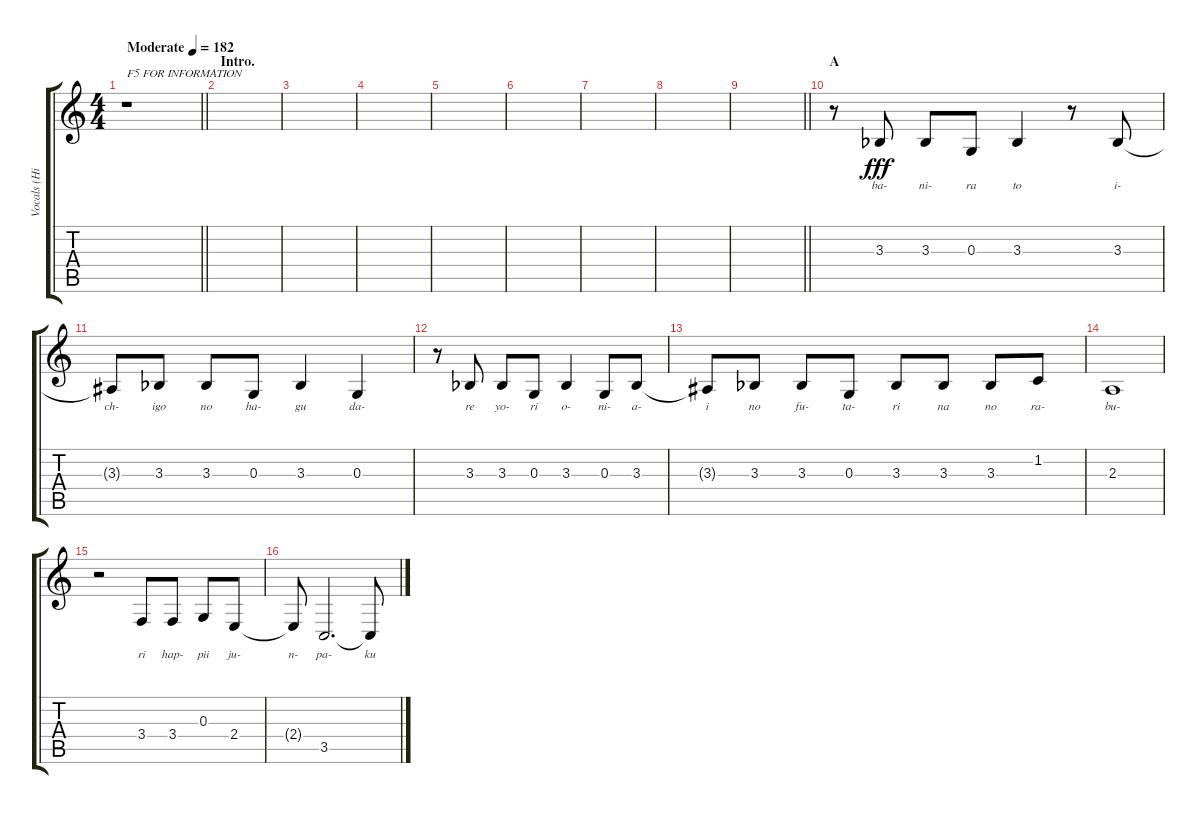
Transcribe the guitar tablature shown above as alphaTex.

\track ("Vocals (Hirasawa Yui)" "Vocals (Hi") {instrument altosax}
\staff {score tabs}
\tuning (E4 B3 G3 D3 A2 E2) {hide}
\ts (4 4)
\tempo (182 "Moderate")
\clef g2
\barLineRight lightlight
\ks c
r.1{txt "F5 FOR INFORMATION" dy fff instrument altosax} |
\section ("" "Intro.")
|
|
|
|
|
|
|
\barLineRight lightlight
|
\section ("" "A")
r.8 3.3{acc b}.8{lyrics (0 "ba-") lyrics (1 "") lyrics (2 "") lyrics (3 "") lyrics (4 "")} 3.3{acc b}.8{lyrics (0 "ni-") lyrics (1 "") lyrics (2 "") lyrics (3 "") lyrics (4 "")} 0.3.8{lyrics (0 "ra") lyrics (1 "") lyrics (2 "") lyrics (3 "") lyrics (4 "")} 3.3{acc b}.4{lyrics (0 "to") lyrics (1 "") lyrics (2 "") lyrics (3 "") lyrics (4 "")} r.8 3.3{acc b}.8{lyrics (0 "i-") lyrics (1 "") lyrics (2 "") lyrics (3 "") lyrics (4 "")} |
3.3{t}.8{lyrics (0 "ch-") lyrics (1 "") lyrics (2 "") lyrics (3 "") lyrics (4 "")} 3.3{acc b}.8{lyrics (0 "igo") lyrics (1 "") lyrics (2 "") lyrics (3 "") lyrics (4 "")} 3.3{acc b}.8{lyrics (0 "no") lyrics (1 "") lyrics (2 "") lyrics (3 "") lyrics (4 "")} 0.3.8{lyrics (0 "ha-") lyrics (1 "") lyrics (2 "") lyrics (3 "") lyrics (4 "")} 3.3{acc b}.4{lyrics (0 "gu") lyrics (1 "") lyrics (2 "") lyrics (3 "") lyrics (4 "")} 0.3.4{lyrics (0 "da-") lyrics (1 "") lyrics (2 "") lyrics (3 "") lyrics (4 "")} |
r.8 3.3{acc b}.8{lyrics (0 "re") lyrics (1 "") lyrics (2 "") lyrics (3 "") lyrics (4 "")} 3.3{acc b}.8{lyrics (0 "yo-") lyrics (1 "") lyrics (2 "") lyrics (3 "") lyrics (4 "")} 0.3.8{lyrics (0 "ri") lyrics (1 "") lyrics (2 "") lyrics (3 "") lyrics (4 "")} 3.3{acc b}.4{lyrics (0 "o-") lyrics (1 "") lyrics (2 "") lyrics (3 "") lyrics (4 "")} 0.3.8{lyrics (0 "ni-") lyrics (1 "") lyrics (2 "") lyrics (3 "") lyrics (4 "")} 3.3{acc b}.8{lyrics (0 "a-") lyrics (1 "") lyrics (2 "") lyrics (3 "") lyrics (4 "")} |
3.3{t}.8{lyrics (0 "i") lyrics (1 "") lyrics (2 "") lyrics (3 "") lyrics (4 "")} 3.3{acc b}.8{lyrics (0 "no") lyrics (1 "") lyrics (2 "") lyrics (3 "") lyrics (4 "")} 3.3{acc b}.8{lyrics (0 "fu-") lyrics (1 "") lyrics (2 "") lyrics (3 "") lyrics (4 "")} 0.3.8{lyrics (0 "ta-") lyrics (1 "") lyrics (2 "") lyrics (3 "") lyrics (4 "")} 3.3{acc b}.8{lyrics (0 "ri") lyrics (1 "") lyrics (2 "") lyrics (3 "") lyrics (4 "")} 3.3{acc b}.8{lyrics (0 "na") lyrics (1 "") lyrics (2 "") lyrics (3 "") lyrics (4 "")} 3.3{acc b}.8{lyrics (0 "no") lyrics (1 "") lyrics (2 "") lyrics (3 "") lyrics (4 "")} 1.2.8{lyrics (0 "ra-") lyrics (1 "") lyrics (2 "") lyrics (3 "") lyrics (4 "")} |
2.3.1{lyrics (0 "bu-") lyrics (1 "") lyrics (2 "") lyrics (3 "") lyrics (4 "")} |
r.2 3.4.8{lyrics (0 "ri") lyrics (1 "") lyrics (2 "") lyrics (3 "") lyrics (4 "")} 3.4.8{lyrics (0 "hap-") lyrics (1 "") lyrics (2 "") lyrics (3 "") lyrics (4 "")} 0.3.8{lyrics (0 "pii") lyrics (1 "") lyrics (2 "") lyrics (3 "") lyrics (4 "")} 2.4.8{lyrics (0 "ju-") lyrics (1 "") lyrics (2 "") lyrics (3 "") lyrics (4 "")} |
2.4{t}.8{lyrics (0 "n-") lyrics (1 "") lyrics (2 "") lyrics (3 "") lyrics (4 "")} 3.5.2{d lyrics (0 "pa-") lyrics (1 "") lyrics (2 "") lyrics (3 "") lyrics (4 "")} 3.5{t}.8{lyrics (0 "ku") lyrics (1 "") lyrics (2 "") lyrics (3 "") lyrics (4 "")}
